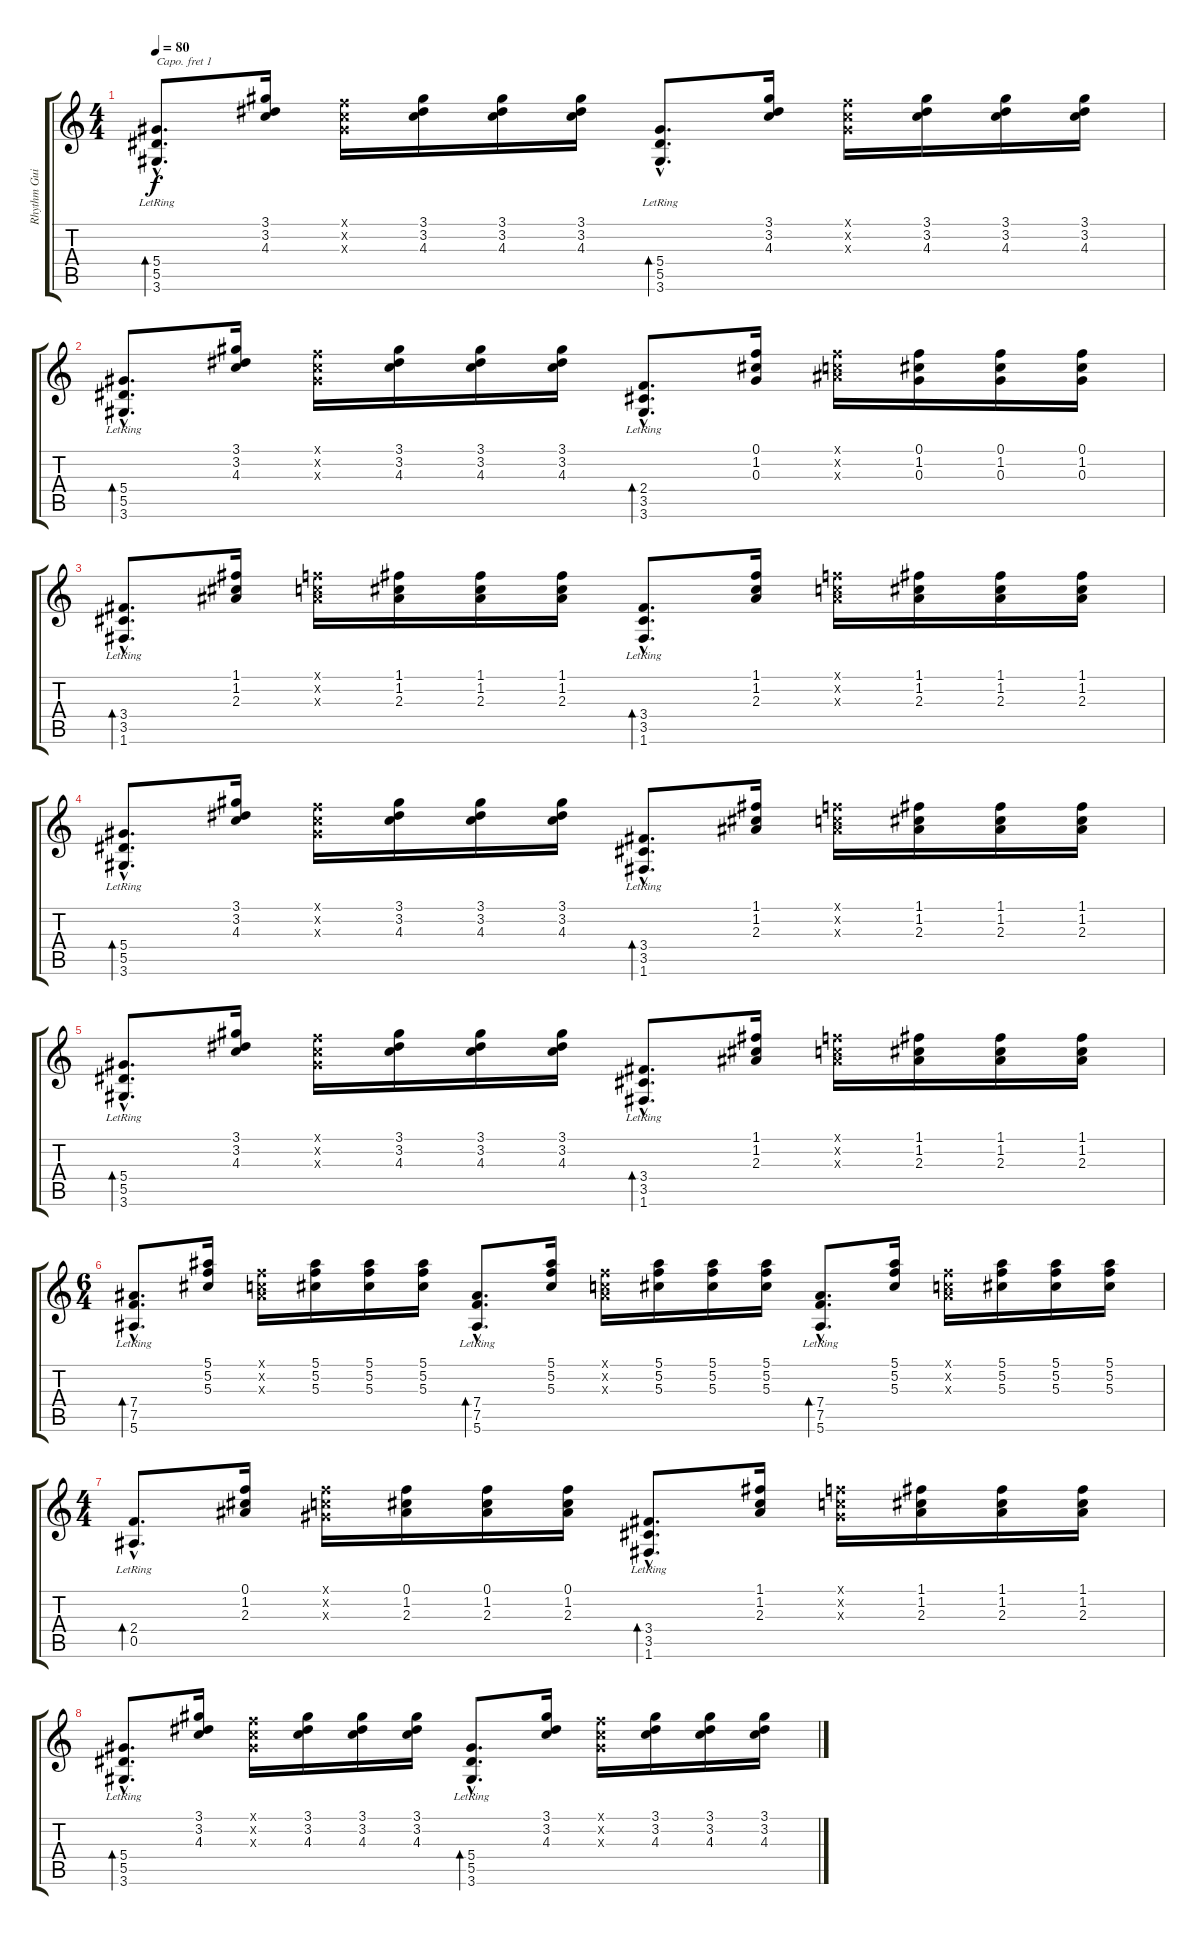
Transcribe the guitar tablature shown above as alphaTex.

\track ("Rhythm Guitar" "Rhythm Gui") {instrument acousticguitarsteel}
\staff {score tabs}
\capo 1
\tuning (E4 B3 G3 D3 A2 E2) {hide}
\ts (4 4)
\tempo 80
\clef g2
\ks c
(5.4{hac lr} 5.5{hac lr} 3.6{hac lr}).8{d bd 120 dy f} (3.1 3.2 4.3).16 (0.1{x} 0.2{x} 0.3{x}).16 (3.1 3.2 4.3).16 (3.1 3.2 4.3).16 (3.1 3.2 4.3).16 (5.4{hac lr} 5.5{hac lr} 3.6{hac lr}).8{d bd 120} (3.1 3.2 4.3).16 (0.1{x} 0.2{x} 0.3{x}).16 (3.1 3.2 4.3).16 (3.1 3.2 4.3).16 (3.1 3.2 4.3).16 |
(5.4{hac lr} 5.5{hac lr} 3.6{hac lr}).8{d bd 120} (3.1 3.2 4.3).16 (0.1{x} 0.2{x} 0.3{x}).16 (3.1 3.2 4.3).16 (3.1 3.2 4.3).16 (3.1 3.2 4.3).16 (2.4{hac lr} 3.5{hac lr} 3.6{hac lr}).8{d bd 120} (0.1 1.2 0.3).16 (0.1{x} 0.2{x} 2.3{x}).16 (0.1 1.2 0.3).16 (0.1 1.2 0.3).16 (0.1 1.2 0.3).16 |
(3.4{hac lr} 3.5{hac lr} 1.6{hac lr}).8{d bd 120} (1.1 1.2 2.3).16 (0.1{x} 0.2{x} 2.3{x}).16 (1.1 1.2 2.3).16 (1.1 1.2 2.3).16 (1.1 1.2 2.3).16 (3.4{hac lr} 3.5{hac lr} 1.6{hac lr}).8{d bd 120} (1.1 1.2 2.3).16 (0.1{x} 0.2{x} 2.3{x}).16 (1.1 1.2 2.3).16 (1.1 1.2 2.3).16 (1.1 1.2 2.3).16 |
(5.4{hac lr} 5.5{hac lr} 3.6{hac lr}).8{d bd 120} (3.1 3.2 4.3).16 (0.1{x} 0.2{x} 0.3{x}).16 (3.1 3.2 4.3).16 (3.1 3.2 4.3).16 (3.1 3.2 4.3).16 (3.4{hac lr} 3.5{hac lr} 1.6{hac lr}).8{d bd 120} (1.1 1.2 2.3).16 (0.1{x} 0.2{x} 2.3{x}).16 (1.1 1.2 2.3).16 (1.1 1.2 2.3).16 (1.1 1.2 2.3).16 |
(5.4{hac lr} 5.5{hac lr} 3.6{hac lr}).8{d bd 120} (3.1 3.2 4.3).16 (0.1{x} 0.2{x} 0.3{x}).16 (3.1 3.2 4.3).16 (3.1 3.2 4.3).16 (3.1 3.2 4.3).16 (3.4{hac lr} 3.5{hac lr} 1.6{hac lr}).8{d bd 120} (1.1 1.2 2.3).16 (0.1{x} 0.2{x} 2.3{x}).16 (1.1 1.2 2.3).16 (1.1 1.2 2.3).16 (1.1 1.2 2.3).16 |
\ts (6 4)
(7.4{hac lr} 7.5{hac lr} 5.6{hac lr}).8{d bd 120} (5.1 5.2 5.3).16 (0.1{x} 0.2{x} 2.3{x}).16 (5.1 5.2 5.3).16 (5.1 5.2 5.3).16 (5.1 5.2 5.3).16 (7.4{hac lr} 7.5{hac lr} 5.6{hac lr}).8{d bd 120} (5.1 5.2 5.3).16 (0.1{x} 0.2{x} 2.3{x}).16 (5.1 5.2 5.3).16 (5.1 5.2 5.3).16 (5.1 5.2 5.3).16 (7.4{hac lr} 7.5{hac lr} 5.6{hac lr}).8{d bd 120} (5.1 5.2 5.3).16 (0.1{x} 0.2{x} 2.3{x}).16 (5.1 5.2 5.3).16 (5.1 5.2 5.3).16 (5.1 5.2 5.3).16 |
\ts (4 4)
(2.4{hac lr} 0.5{hac lr}).8{d bd 120} (0.1 1.2 2.3).16 (0.1{x} 0.2{x} 0.3{x}).16 (0.1 1.2 2.3).16 (0.1 1.2 2.3).16 (0.1 1.2 2.3).16 (3.4{hac lr} 3.5{hac lr} 1.6{hac}).8{d bd 120} (1.1 1.2 2.3).16 (0.1{x} 0.2{x} 0.3{x}).16 (1.1 1.2 2.3).16 (1.1 1.2 2.3).16 (1.1 1.2 2.3).16 |
(5.4{hac lr} 5.5{hac lr} 3.6{hac lr}).8{d bd 120} (3.1 3.2 4.3).16 (0.1{x} 0.2{x} 0.3{x}).16 (3.1 3.2 4.3).16 (3.1 3.2 4.3).16 (3.1 3.2 4.3).16 (5.4{hac lr} 5.5{hac lr} 3.6{hac lr}).8{d bd 120} (3.1 3.2 4.3).16 (0.1{x} 0.2{x} 0.3{x}).16 (3.1 3.2 4.3).16 (3.1 3.2 4.3).16 (3.1 3.2 4.3).16
